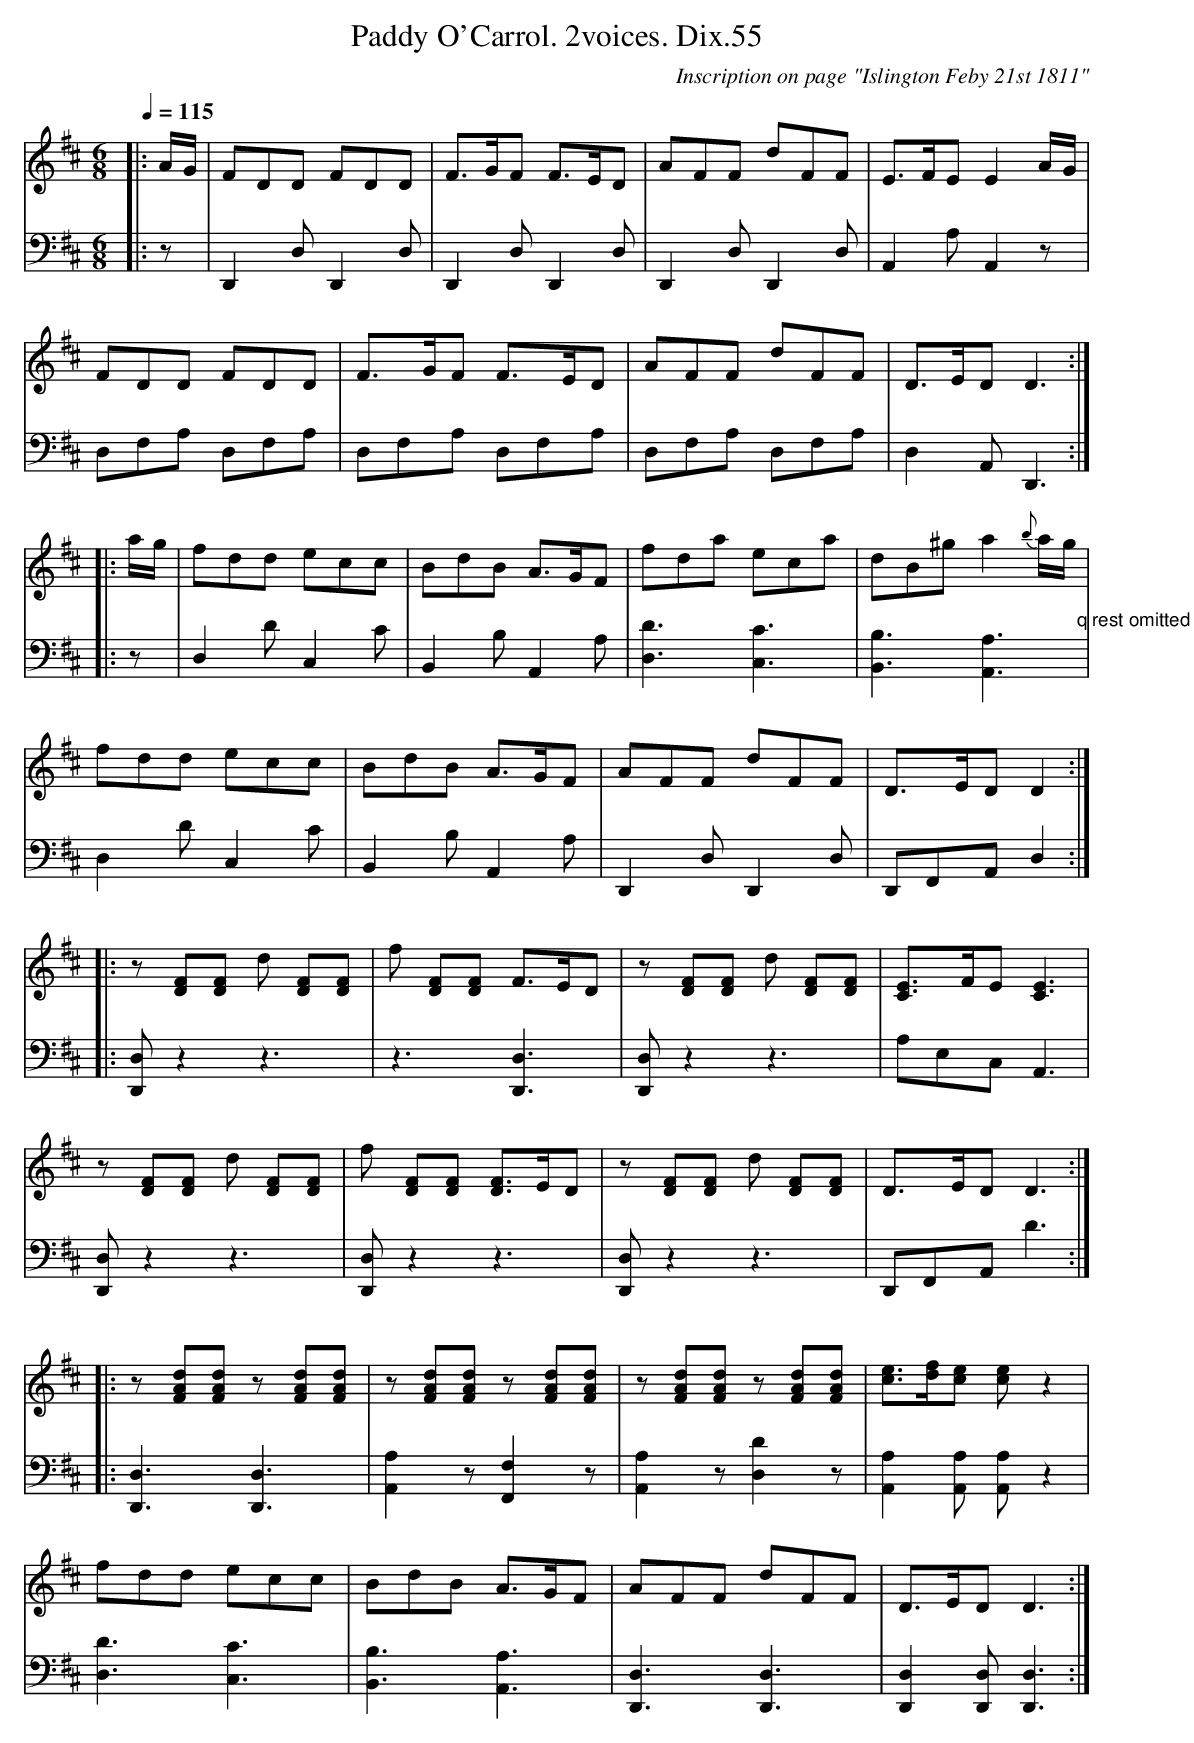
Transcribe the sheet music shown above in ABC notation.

X:1
T:Paddy O'Carrol. 2voices. Dix.55
M:6/8
L:1/8
Q:1/4=115
C:Inscription on page "Islington Feby 21st 1811"
K:D
[V:1]|:A/G/|FDD FDD|F>GF F>ED|AFF dFF|E>FEE2A/G/|
[V:2]|:z|D,,2D,D,,2D,|D,,2D,D,,2D,|D,,2D,D,,2D,|A,,2A,A,,2z|
[V:1]FDD FDD|F>GF F>ED|AFF dFF|D>EDD3:|
[V:2]D,F,A, D,F,A,|D,F,A, D,F,A,|D,F,A, D,F,A,|D,2A,,D,,3:|
[V:1]|:a/g/|fdd ecc|BdB A>GF|fda eca|dB^ga2{b}a/g/|
[V:2]|:z|D,2DC,2C|B,,2B,A,,2A,|[D3D,3][C3C,3]|[B,3B,,3][A,3A,,3]"q rest omitted"|
[V:1]fdd ecc|BdB A>GF|AFF dFF|D>ED D2:|
[V:2]D,2DC,2C|B,,2B,A,,2A,|D,,2D,D,,2D,|D,,F,,A,,D,2:|
[V:1]|:z[FD][FD] d [FD][FD]|f [FD][FD] F>ED|z[FD][FD] d [FD][FD]|[EC]>FE [E3C3]|
[V:2]|:[D,D,,]z2 z3|z3[D,3D,,3]|[D,D,,]z2z3|A,E,C,A,,3|
[V:1]z[FD][FD] d [FD][FD]|f [FD][FD] [FD]>ED|z[FD][FD] d [FD][FD]|D>ED D3:|
[V:2][D,D,,]z2z3|[D,D,,]z2z3|[D,D,,]z2z3|D,,F,,A,,D3:|
[V:1]|:z[dAF][dAF]z [dAF][dAF]|z[dAF][dAF]z [dAF][dAF]|z[dAF][dAF]z [dAF][dAF]|[ec]>[fd][ec] [ec]z2|
[V:2]|:[D,3D,,3] [D,3D,,3]|[A,2A,,2]z [F,2F,,2]z|[A,2A,,2]z [D2D,2]z|[A,2A,,2][A,A,,] [A,A,,]z2|
[V:1]fdd ecc|BdB A>GF|AFF dFF|D>EDD3:|
[V:2][D3D,3][C3C,3]|[B,3B,,3][A,3A,,3]|[D,3D,,3][D,3D,,3]|[D,2D,,2][D,D,,][D,3D,,3]:|
